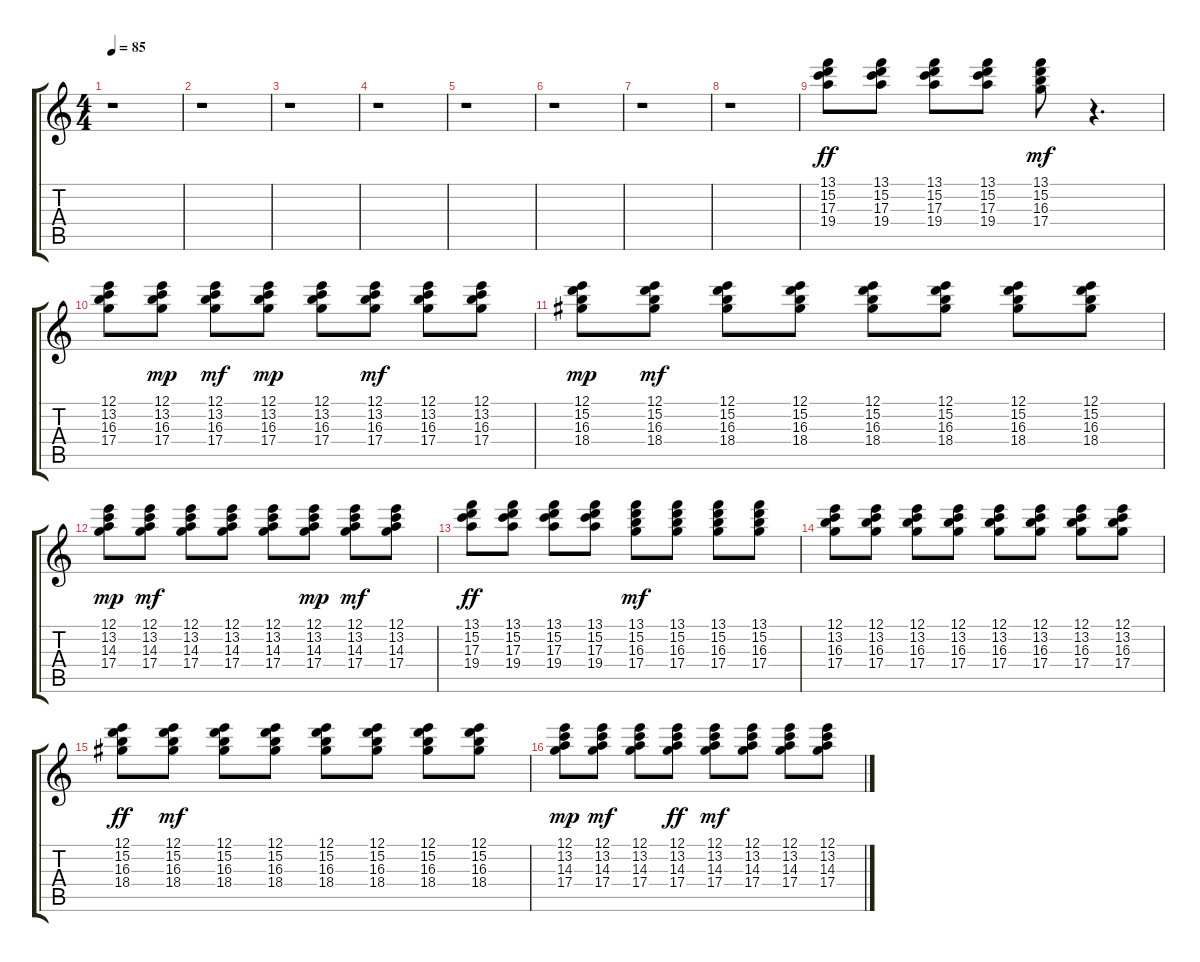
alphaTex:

\track "" {instrument electricguitarmuted}
\staff {score tabs}
\tuning (E4 B3 G3 D3 A2 E2) {hide}
\ts (4 4)
\tempo 85
\clef g2
\ks c
r.1{dy ff} |
r.1 |
r.1 |
r.1 |
r.1 |
r.1 |
r.1 |
r.1 |
(13.1 15.2 17.3 19.4).8 (13.1 15.2 17.3 19.4).8 (13.1 15.2 17.3 19.4).8 (13.1 15.2 17.3 19.4).8 (13.1 15.2 16.3 17.4).8{dy mf} r.4{d} |
(12.1 13.2 16.3 17.4).8 (12.1 13.2 16.3 17.4).8{dy mp} (12.1 13.2 16.3 17.4).8{dy mf} (12.1 13.2 16.3 17.4).8{dy mp} (12.1 13.2 16.3 17.4).8 (12.1 13.2 16.3 17.4).8{dy mf} (12.1 13.2 16.3 17.4).8 (12.1 13.2 16.3 17.4).8 |
(12.1 15.2 16.3 18.4).8{dy mp} (12.1 15.2 16.3 18.4).8{dy mf} (12.1 15.2 16.3 18.4).8 (12.1 15.2 16.3 18.4).8 (12.1 15.2 16.3 18.4).8 (12.1 15.2 16.3 18.4).8 (12.1 15.2 16.3 18.4).8 (12.1 15.2 16.3 18.4).8 |
(12.1 13.2 14.3 17.4).8{dy mp} (12.1 13.2 14.3 17.4).8{dy mf} (12.1 13.2 14.3 17.4).8 (12.1 13.2 14.3 17.4).8 (12.1 13.2 14.3 17.4).8 (12.1 13.2 14.3 17.4).8{dy mp} (12.1 13.2 14.3 17.4).8{dy mf} (12.1 13.2 14.3 17.4).8 |
(13.1 15.2 17.3 19.4).8{dy ff} (13.1 15.2 17.3 19.4).8 (13.1 15.2 17.3 19.4).8 (13.1 15.2 17.3 19.4).8 (13.1 15.2 16.3 17.4).8{dy mf} (13.1 15.2 16.3 17.4).8 (13.1 15.2 16.3 17.4).8 (13.1 15.2 16.3 17.4).8 |
(12.1 13.2 16.3 17.4).8 (12.1 13.2 16.3 17.4).8 (12.1 13.2 16.3 17.4).8 (12.1 13.2 16.3 17.4).8 (12.1 13.2 16.3 17.4).8 (12.1 13.2 16.3 17.4).8 (12.1 13.2 16.3 17.4).8 (12.1 13.2 16.3 17.4).8 |
(12.1 15.2 16.3 18.4).8{dy ff} (12.1 15.2 16.3 18.4).8{dy mf} (12.1 15.2 16.3 18.4).8 (12.1 15.2 16.3 18.4).8 (12.1 15.2 16.3 18.4).8 (12.1 15.2 16.3 18.4).8 (12.1 15.2 16.3 18.4).8 (12.1 15.2 16.3 18.4).8 |
(12.1 13.2 14.3 17.4).8{dy mp} (12.1 13.2 14.3 17.4).8{dy mf} (12.1 13.2 14.3 17.4).8 (12.1 13.2 14.3 17.4).8{dy ff} (12.1 13.2 14.3 17.4).8{dy mf} (12.1 13.2 14.3 17.4).8 (12.1 13.2 14.3 17.4).8 (12.1 13.2 14.3 17.4).8
